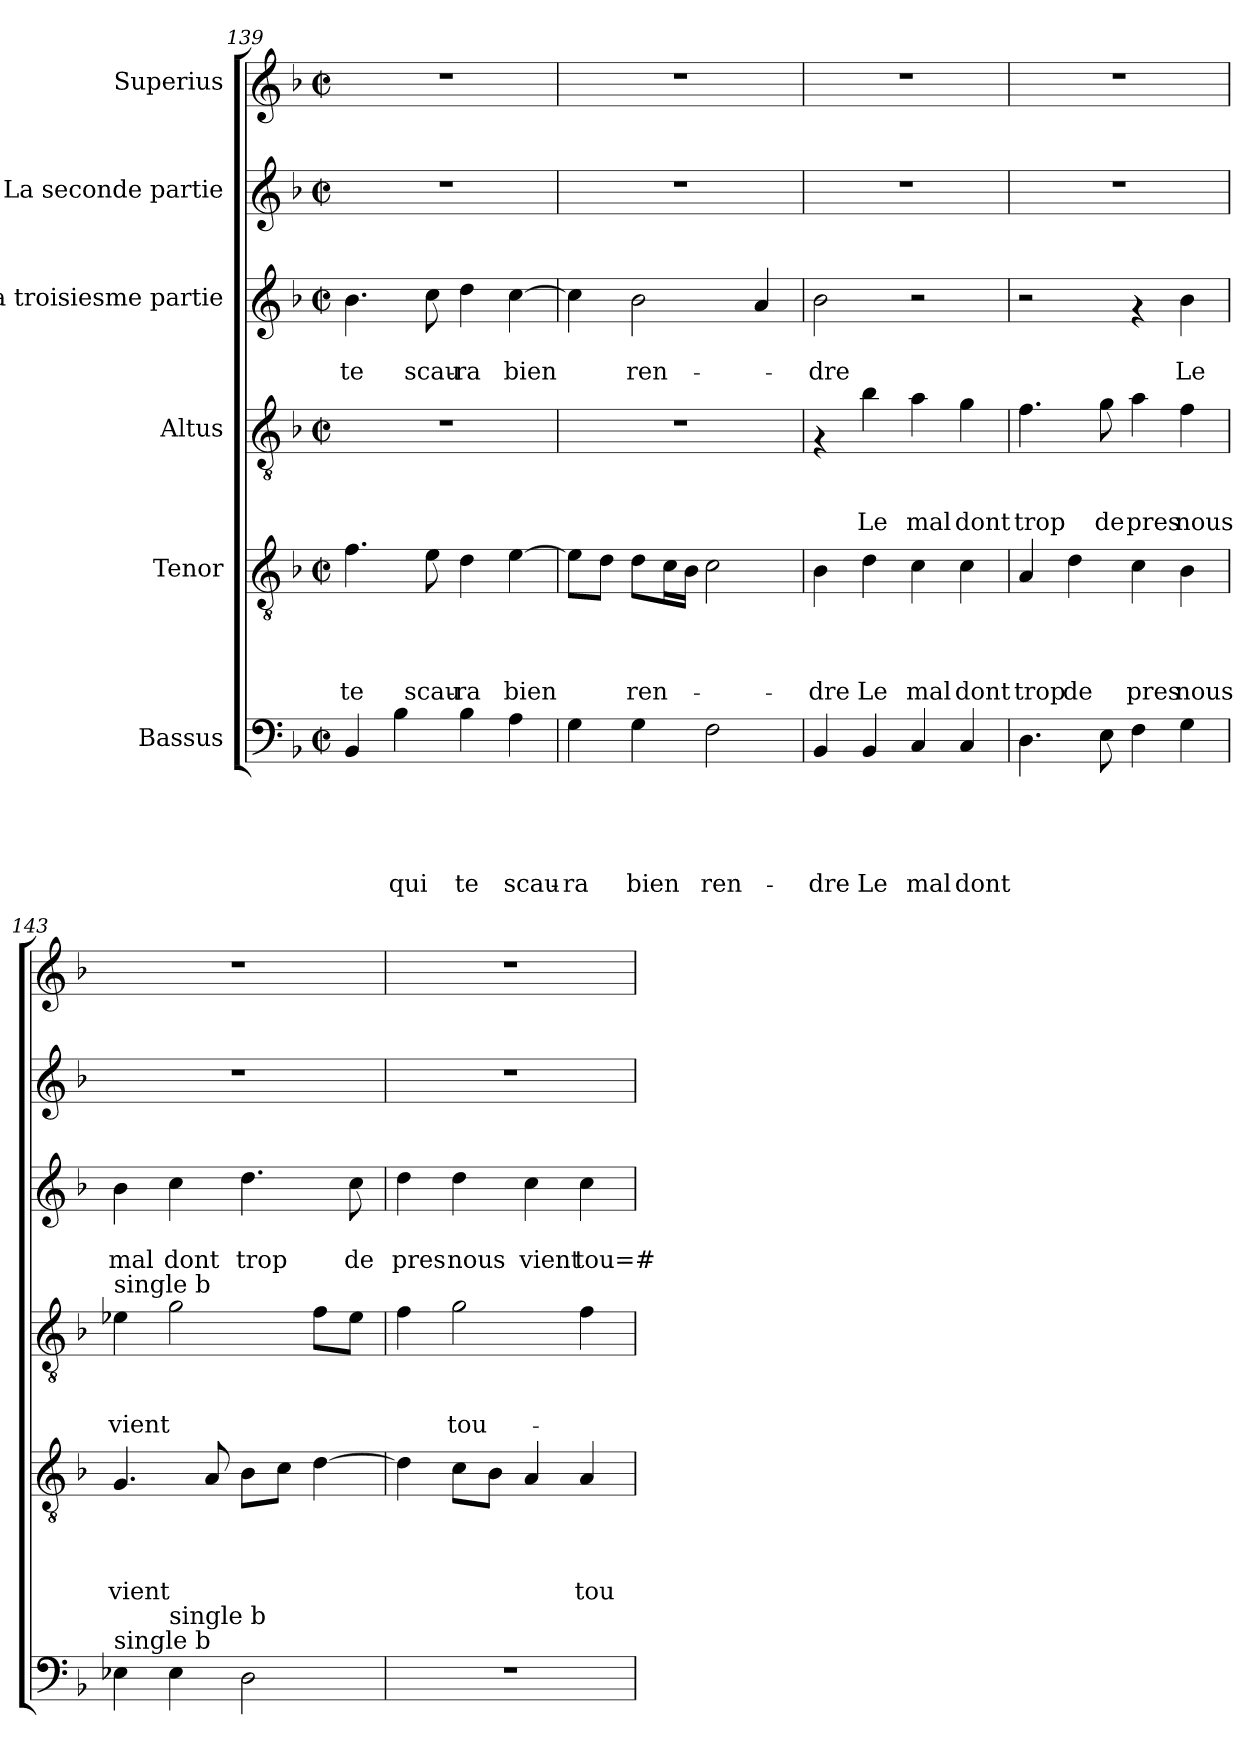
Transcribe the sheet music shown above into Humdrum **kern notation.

**kern	**text	**text	**text	**text	**text	**kern	**text	**text	**text	**text	**kern	**text	**text	**text	**kern	**text	**text	**kern	**kern
*part6	*part6	*part6	*part6	*part6	*part6	*part5	*part5	*part5	*part5	*part5	*part4	*part4	*part4	*part4	*part3	*part3	*part3	*part2	*part1
*staff6	*staff6	*staff6	*staff6	*staff6	*staff6	*staff5	*staff5	*staff5	*staff5	*staff5	*staff4	*staff4	*staff4	*staff4	*staff3	*staff3	*staff3	*staff2	*staff1
*I"Bassus	*	*	*	*	*	*I"Tenor	*	*	*	*	*I"Altus	*	*	*	*I"La troisiesme partie	*	*	*I"La seconde partie	*I"Superius
!!LO:PB:g=z
*clefF4	*	*	*	*	*	*clefGv2	*	*	*	*	*clefGv2	*	*	*	*clefG2	*	*	*clefG2	*clefG2
*k[b-]	*	*	*	*	*	*k[b-]	*	*	*	*	*k[b-]	*	*	*	*k[b-]	*	*	*k[b-]	*k[b-]
*F:	*	*	*	*	*	*F:	*	*	*	*	*F:	*	*	*	*F:	*	*	*F:	*F:
*M2/2	*	*	*	*	*	*M2/2	*	*	*	*	*M2/2	*	*	*	*M2/2	*	*	*M2/2	*M2/2
*met(c|)	*	*	*	*	*	*met(c|)	*	*	*	*	*met(c|)	*	*	*	*met(c|)	*	*	*met(c|)	*met(c|)
=139	=139	=139	=139	=139	=139	=139	=139	=139	=139	=139	=139	=139	=139	=139	=139	=139	=139	=139	=139
!	!	!	!	!	!	!	!	!	!	!LO:LY:b	!	!	!	!	!	!	!LO:LY:b	!	!
4BB-/	.	.	.	.	.	4.f\	.	.	.	te	1r	.	.	.	4.b-\	.	te	1r	1r
!	!	!	!	!	!LO:LY:b	!	!	!	!	!	!	!	!	!	!	!	!	!	!
4B-\	.	.	.	.	qui	.	.	.	.	.	.	.	.	.	.	.	.	.	.
!	!	!	!	!	!	!	!	!	!	!LO:LY:b	!	!	!	!	!	!	!LO:LY:b	!	!
.	.	.	.	.	.	8e\	.	.	.	scau-	.	.	.	.	8cc\	.	scau-	.	.
!	!	!	!	!	!LO:LY:b	!	!	!	!	!LO:LY:b	!	!	!	!	!	!	!LO:LY:b	!	!
4B-\	.	.	.	.	te	4d\	.	.	.	-ra	.	.	.	.	4dd\	.	-ra	.	.
!	!	!	!	!	!LO:LY:b	!	!	!	!	!LO:LY:b	!	!	!	!	!	!	!LO:LY:b	!	!
4A\	.	.	.	.	scau-	[>4e\	.	.	.	bien	.	.	.	.	[>4cc\	.	bien	.	.
=140	=140	=140	=140	=140	=140	=140	=140	=140	=140	=140	=140	=140	=140	=140	=140	=140	=140	=140	=140
!	!	!	!	!	!LO:LY:b	!	!	!	!	!	!	!	!	!	!	!	!	!	!
4G\	.	.	.	.	-ra	8e\L]	.	.	.	.	1r	.	.	.	4cc\]	.	.	1r	1r
.	.	.	.	.	.	8d\J	.	.	.	.	.	.	.	.	.	.	.	.	.
!	!	!	!	!	!LO:LY:b	!	!	!	!	!LO:LY:b	!	!	!	!	!	!	!LO:LY:b	!	!
4G\	.	.	.	.	bien	8d\L	.	.	.	ren-	.	.	.	.	2b-\	.	ren-	.	.
.	.	.	.	.	.	16c\L	.	.	.	.	.	.	.	.	.	.	.	.	.
.	.	.	.	.	.	16B-\JJ	.	.	.	.	.	.	.	.	.	.	.	.	.
!	!	!	!	!	!LO:LY:b	!	!	!	!	!	!	!	!	!	!	!	!	!	!
2F\	.	.	.	.	ren-	2c\	.	.	.	.	.	.	.	.	.	.	.	.	.
.	.	.	.	.	.	.	.	.	.	.	.	.	.	.	4a/	.	.	.	.
=141	=141	=141	=141	=141	=141	=141	=141	=141	=141	=141	=141	=141	=141	=141	=141	=141	=141	=141	=141
!	!	!	!	!	!LO:LY:b	!	!	!	!	!LO:LY:b	!	!	!	!	!	!	!LO:LY:b	!	!
4BB-/	.	.	.	.	-dre	4B-\	.	.	.	-dre	4rF	.	.	.	2b-\	.	-dre	1r	1r
!	!	!	!	!	!LO:LY:b	!	!	!	!	!LO:LY:b	!	!	!	!LO:LY:b	!	!	!	!	!
4BB-/	.	.	.	.	Le	4d\	.	.	.	Le	4b-\	.	.	Le	.	.	.	.	.
!	!	!	!	!	!LO:LY:b	!	!	!	!	!LO:LY:b	!	!	!	!LO:LY:b	!	!	!	!	!
4C/	.	.	.	.	mal	4c\	.	.	.	mal	4a\	.	.	mal	2r	.	.	.	.
!	!	!	!	!	!LO:LY:b	!	!	!	!	!LO:LY:b	!	!	!	!LO:LY:b	!	!	!	!	!
4C/	.	.	.	.	dont	4c\	.	.	.	dont	4g\	.	.	dont	.	.	.	.	.
=142	=142	=142	=142	=142	=142	=142	=142	=142	=142	=142	=142	=142	=142	=142	=142	=142	=142	=142	=142
!	!	!	!	!	!	!	!	!	!	!LO:LY:b	!	!	!	!LO:LY:b	!	!	!	!	!
4.D\	.	.	.	.	.	4A/	.	.	.	trop	4.f\	.	.	trop	2r	.	.	1r	1r
!	!	!	!	!	!	!	!	!	!	!LO:LY:b	!	!	!	!	!	!	!	!	!
.	.	.	.	.	.	4d\	.	.	.	de	.	.	.	.	.	.	.	.	.
!	!	!	!	!	!	!	!	!	!	!	!	!	!	!LO:LY:b	!	!	!	!	!
8E\	.	.	.	.	.	.	.	.	.	.	8g\	.	.	de	.	.	.	.	.
!	!	!	!	!	!	!	!	!	!	!LO:LY:b	!	!	!	!LO:LY:b	!	!	!	!	!
4F\	.	.	.	.	.	4c\	.	.	.	pres	4a\	.	.	pres	4rf	.	.	.	.
!	!	!	!	!	!	!	!	!	!	!LO:LY:b	!	!	!	!LO:LY:b	!	!	!LO:LY:b	!	!
4G\	.	.	.	.	.	4B-\	.	.	.	nous	4f\	.	.	nous	4b-\	.	Le	.	.
=143	=143	=143	=143	=143	=143	=143	=143	=143	=143	=143	=143	=143	=143	=143	=143	=143	=143	=143	=143
!	!	!	!	!	!	!	!	!	!	!	!LO:TX:a:t=single b	!	!	!	!	!	!	!	!
!LO:TX:a:t=single b	!	!	!	!	!	!	!	!	!	!	!	!	!	!	!	!	!	!	!
!	!	!	!	!	!	!	!	!	!	!LO:LY:b	!	!	!	!LO:LY:b	!	!	!LO:LY:b	!	!
4E-\	.	.	.	.	.	4.G/	.	.	.	vient	4e-\	.	.	vient	4b-\	.	mal	1r	1r
!LO:TX:a:t=single b	!	!	!	!	!	!	!	!	!	!	!	!	!	!	!	!	!	!	!
!	!	!	!	!	!	!	!	!	!	!	!	!	!	!	!	!	!LO:LY:b	!	!
4E-\	.	.	.	.	.	.	.	.	.	.	2g\	.	.	.	4cc\	.	dont	.	.
.	.	.	.	.	.	8A/	.	.	.	.	.	.	.	.	.	.	.	.	.
!	!	!	!	!	!	!	!	!	!	!	!	!	!	!	!	!	!LO:LY:b	!	!
2D\	.	.	.	.	.	8B-\L	.	.	.	.	.	.	.	.	4.dd\	.	trop	.	.
.	.	.	.	.	.	8c\J	.	.	.	.	.	.	.	.	.	.	.	.	.
.	.	.	.	.	.	[>4d\	.	.	.	.	8f\L	.	.	.	.	.	.	.	.
!	!	!	!	!	!	!	!	!	!	!	!	!	!	!	!	!	!LO:LY:b	!	!
.	.	.	.	.	.	.	.	.	.	.	8e-\J	.	.	.	8cc\	.	de	.	.
!!LO:PB:g=z
=144	=144	=144	=144	=144	=144	=144	=144	=144	=144	=144	=144	=144	=144	=144	=144	=144	=144	=144	=144
!	!	!	!	!	!	!	!	!	!	!	!	!	!	!	!	!	!LO:LY:b	!	!
1r	.	.	.	.	.	4d\]	.	.	.	.	4f\	.	.	.	4dd\	.	pres	1r	1r
!	!	!	!	!	!	!	!	!	!	!	!	!	!	!LO:LY:b	!	!	!LO:LY:b	!	!
.	.	.	.	.	.	8c\L	.	.	.	.	2g\	.	.	tou-	4dd\	.	nous	.	.
.	.	.	.	.	.	8B-\J	.	.	.	.	.	.	.	.	.	.	.	.	.
!	!	!	!	!	!	!	!	!	!	!	!	!	!	!	!	!	!LO:LY:b	!	!
.	.	.	.	.	.	4A/	.	.	.	.	.	.	.	.	4cc\	.	vient	.	.
!	!	!	!	!	!	!	!	!	!	!LO:LY:b	!	!	!	!	!	!	!LO:LY:b	!	!
.	.	.	.	.	.	4A/	.	.	.	tou-	4f\	.	.	.	4cc\	.	tou=#	.	.
=	=	=	=	=	=	=	=	=	=	=	=	=	=	=	=	=	=	=	=
*-	*-	*-	*-	*-	*-	*-	*-	*-	*-	*-	*-	*-	*-	*-	*-	*-	*-	*-	*-
